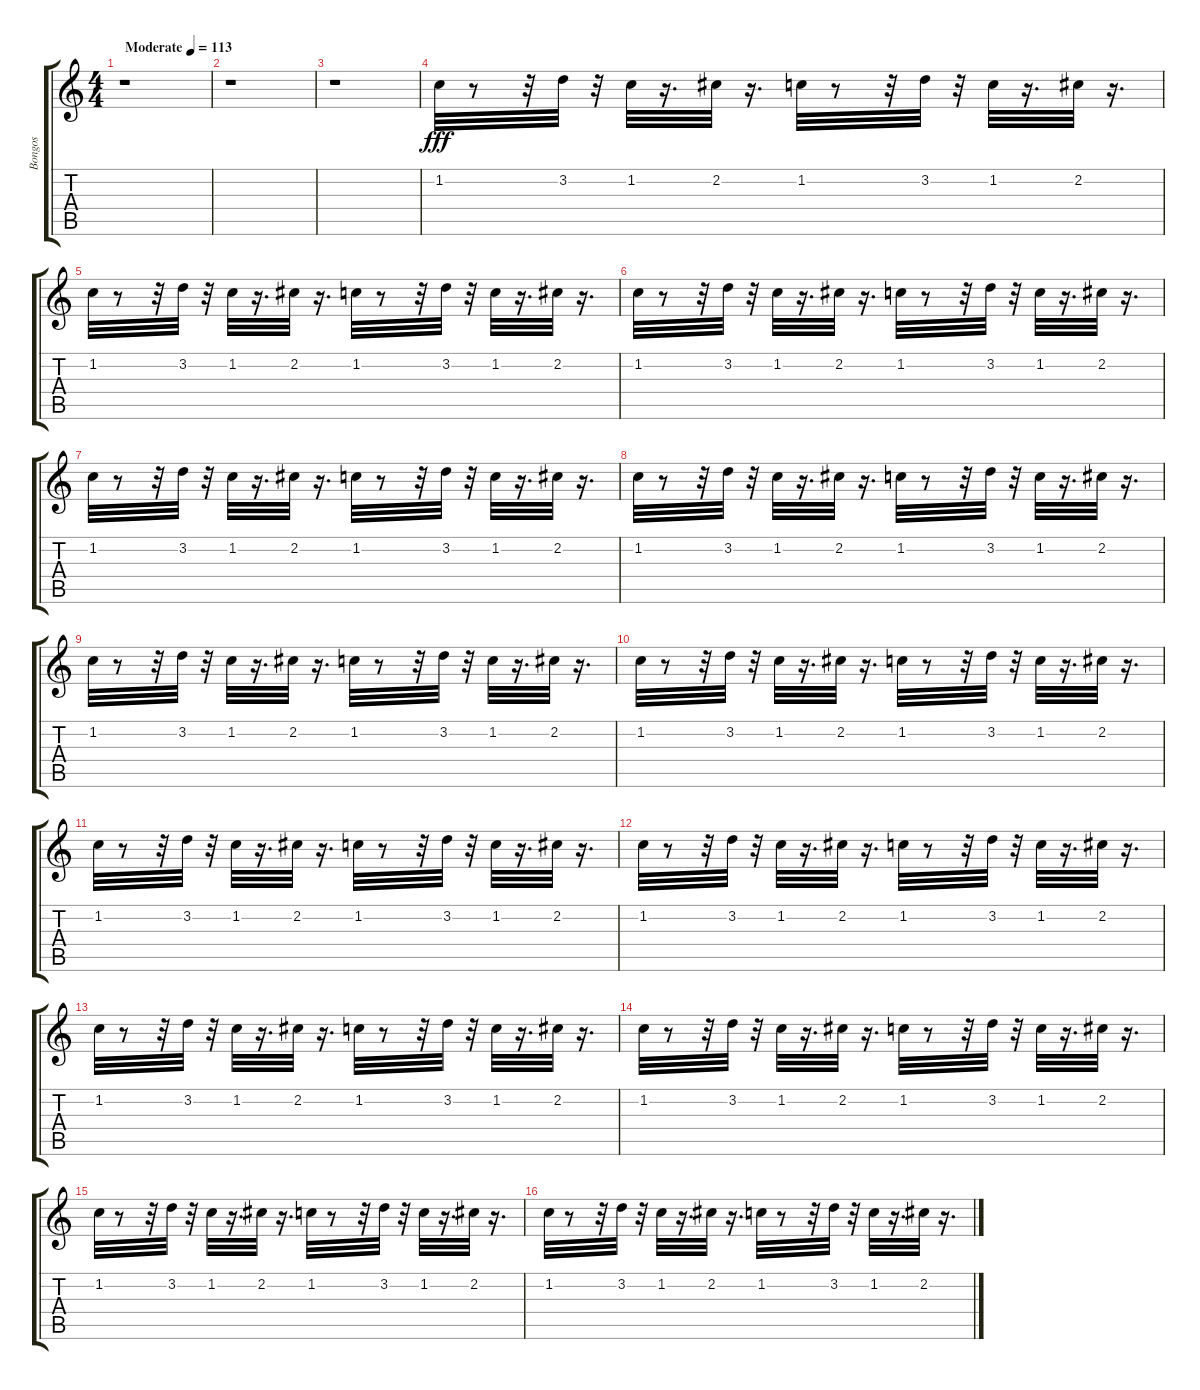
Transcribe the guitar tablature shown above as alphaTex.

\track ("Bongos" "Bongos") {instrument acousticguitarsteel}
\staff {score tabs}
\tuning (E4 B3 G3 D3 A2 E2) {hide}
\ts (4 4)
\tempo (113 "Moderate")
\clef g2
\ks c
r.1{dy fff instrument acousticguitarsteel} |
r.1 |
r.1 |
1.2.32 r.8 r.32 3.2.32 r.32 1.2.32 r.16{d} 2.2.32 r.16{d} 1.2.32 r.8 r.32 3.2.32 r.32 1.2.32 r.16{d} 2.2.32 r.16{d} |
1.2.32 r.8 r.32 3.2.32 r.32 1.2.32 r.16{d} 2.2.32 r.16{d} 1.2.32 r.8 r.32 3.2.32 r.32 1.2.32 r.16{d} 2.2.32 r.16{d} |
1.2.32 r.8 r.32 3.2.32 r.32 1.2.32 r.16{d} 2.2.32 r.16{d} 1.2.32 r.8 r.32 3.2.32 r.32 1.2.32 r.16{d} 2.2.32 r.16{d} |
1.2.32 r.8 r.32 3.2.32 r.32 1.2.32 r.16{d} 2.2.32 r.16{d} 1.2.32 r.8 r.32 3.2.32 r.32 1.2.32 r.16{d} 2.2.32 r.16{d} |
1.2.32 r.8 r.32 3.2.32 r.32 1.2.32 r.16{d} 2.2.32 r.16{d} 1.2.32 r.8 r.32 3.2.32 r.32 1.2.32 r.16{d} 2.2.32 r.16{d} |
1.2.32 r.8 r.32 3.2.32 r.32 1.2.32 r.16{d} 2.2.32 r.16{d} 1.2.32 r.8 r.32 3.2.32 r.32 1.2.32 r.16{d} 2.2.32 r.16{d} |
1.2.32 r.8 r.32 3.2.32 r.32 1.2.32 r.16{d} 2.2.32 r.16{d} 1.2.32 r.8 r.32 3.2.32 r.32 1.2.32 r.16{d} 2.2.32 r.16{d} |
1.2.32 r.8 r.32 3.2.32 r.32 1.2.32 r.16{d} 2.2.32 r.16{d} 1.2.32 r.8 r.32 3.2.32 r.32 1.2.32 r.16{d} 2.2.32 r.16{d} |
1.2.32 r.8 r.32 3.2.32 r.32 1.2.32 r.16{d} 2.2.32 r.16{d} 1.2.32 r.8 r.32 3.2.32 r.32 1.2.32 r.16{d} 2.2.32 r.16{d} |
1.2.32 r.8 r.32 3.2.32 r.32 1.2.32 r.16{d} 2.2.32 r.16{d} 1.2.32 r.8 r.32 3.2.32 r.32 1.2.32 r.16{d} 2.2.32 r.16{d} |
1.2.32 r.8 r.32 3.2.32 r.32 1.2.32 r.16{d} 2.2.32 r.16{d} 1.2.32 r.8 r.32 3.2.32 r.32 1.2.32 r.16{d} 2.2.32 r.16{d} |
1.2.32 r.8 r.32 3.2.32 r.32 1.2.32 r.16{d} 2.2.32 r.16{d} 1.2.32 r.8 r.32 3.2.32 r.32 1.2.32 r.16{d} 2.2.32 r.16{d} |
1.2.32 r.8 r.32 3.2.32 r.32 1.2.32 r.16{d} 2.2.32 r.16{d} 1.2.32 r.8 r.32 3.2.32 r.32 1.2.32 r.16{d} 2.2.32 r.16{d}
